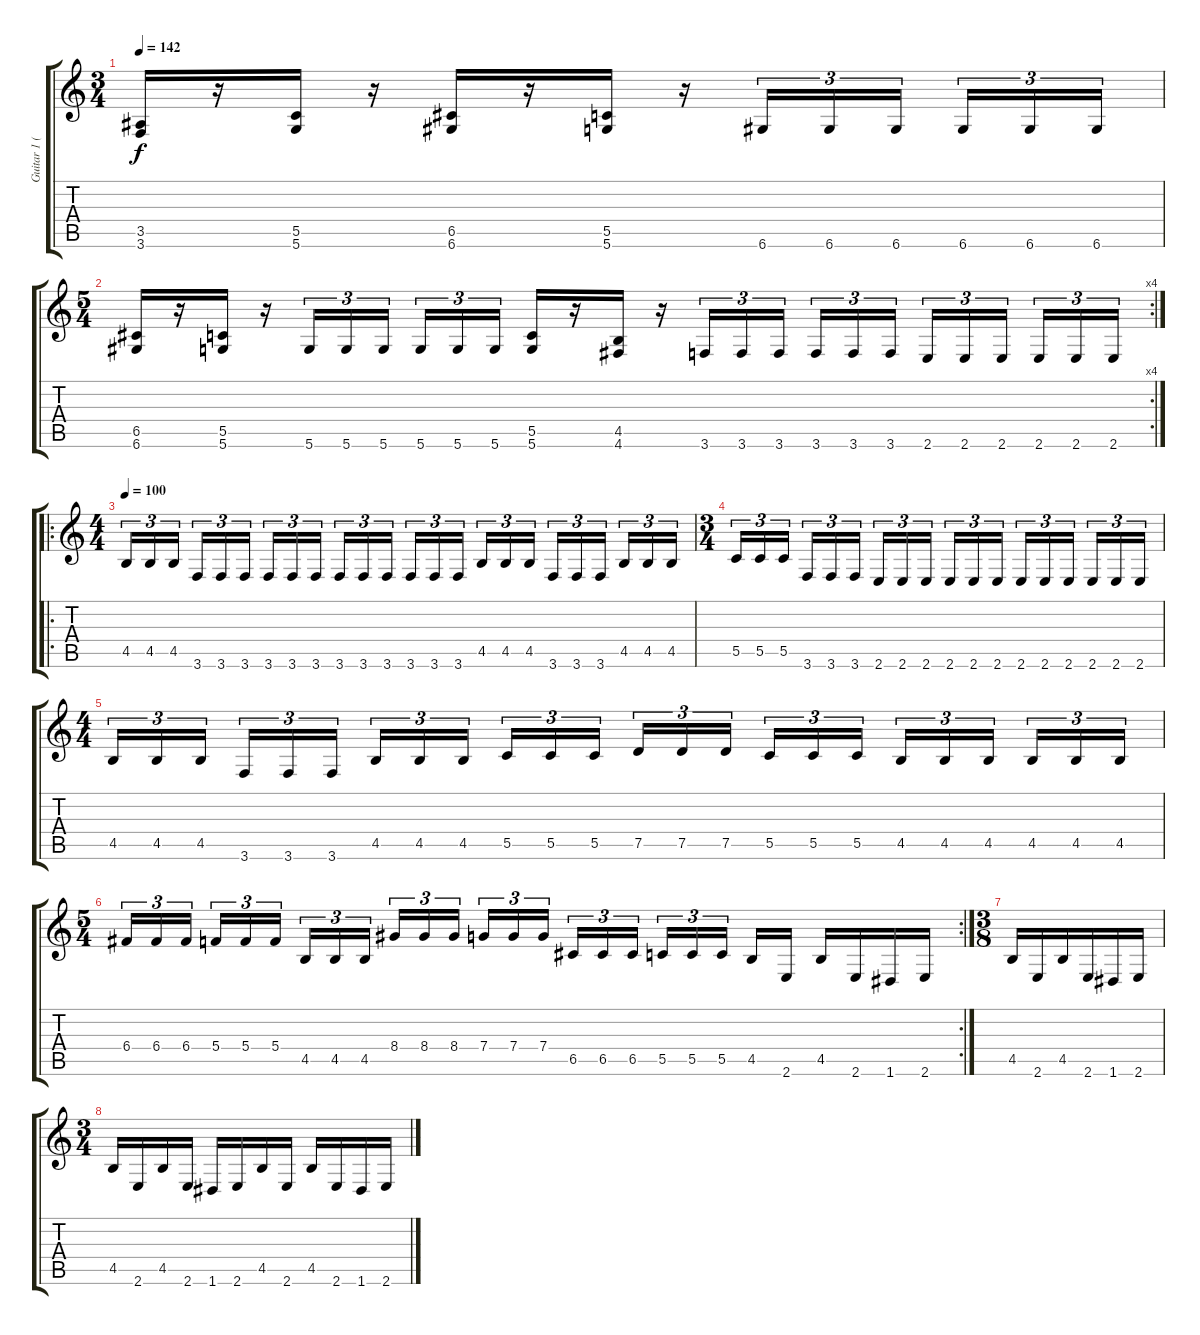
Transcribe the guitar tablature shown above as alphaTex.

\track ("Guitar 1 (Erik)" "Guitar 1 (") {instrument distortionguitar}
\staff {score tabs}
\tuning (D4 A3 F3 C3 G2 D2) {hide}
\ts (3 4)
\tempo 142
\clef g2
\ks c
(3.5 3.6).16{dy f} r.16 (5.5 5.6).16 r.16 (6.5 6.6).16 r.16 (5.5 5.6).16 r.16 6.6.16{tu (3 2)} 6.6.16{tu (3 2)} 6.6.16{tu (3 2)} 6.6.16{tu (3 2)} 6.6.16{tu (3 2)} 6.6.16{tu (3 2)} |
\rc 4
\ts (5 4)
(6.5 6.6).16 r.16 (5.5 5.6).16 r.16 5.6.16{tu (3 2)} 5.6.16{tu (3 2)} 5.6.16{tu (3 2)} 5.6.16{tu (3 2)} 5.6.16{tu (3 2)} 5.6.16{tu (3 2)} (5.5 5.6).16 r.16 (4.5 4.6).16 r.16 3.6.16{tu (3 2)} 3.6.16{tu (3 2)} 3.6.16{tu (3 2)} 3.6.16{tu (3 2)} 3.6.16{tu (3 2)} 3.6.16{tu (3 2)} 2.6.16{tu (3 2)} 2.6.16{tu (3 2)} 2.6.16{tu (3 2)} 2.6.16{tu (3 2)} 2.6.16{tu (3 2)} 2.6.16{tu (3 2)} |
\ro
\ts (4 4)
\tempo 100
4.5.16{tu (3 2)} 4.5.16{tu (3 2)} 4.5.16{tu (3 2)} 3.6.16{tu (3 2)} 3.6.16{tu (3 2)} 3.6.16{tu (3 2)} 3.6.16{tu (3 2)} 3.6.16{tu (3 2)} 3.6.16{tu (3 2)} 3.6.16{tu (3 2)} 3.6.16{tu (3 2)} 3.6.16{tu (3 2)} 3.6.16{tu (3 2)} 3.6.16{tu (3 2)} 3.6.16{tu (3 2)} 4.5.16{tu (3 2)} 4.5.16{tu (3 2)} 4.5.16{tu (3 2)} 3.6.16{tu (3 2)} 3.6.16{tu (3 2)} 3.6.16{tu (3 2)} 4.5.16{tu (3 2)} 4.5.16{tu (3 2)} 4.5.16{tu (3 2)} |
\ts (3 4)
5.5.16{tu (3 2)} 5.5.16{tu (3 2)} 5.5.16{tu (3 2)} 3.6.16{tu (3 2)} 3.6.16{tu (3 2)} 3.6.16{tu (3 2)} 2.6.16{tu (3 2)} 2.6.16{tu (3 2)} 2.6.16{tu (3 2)} 2.6.16{tu (3 2)} 2.6.16{tu (3 2)} 2.6.16{tu (3 2)} 2.6.16{tu (3 2)} 2.6.16{tu (3 2)} 2.6.16{tu (3 2)} 2.6.16{tu (3 2)} 2.6.16{tu (3 2)} 2.6.16{tu (3 2)} |
\ts (4 4)
4.5.16{tu (3 2)} 4.5.16{tu (3 2)} 4.5.16{tu (3 2)} 3.6.16{tu (3 2)} 3.6.16{tu (3 2)} 3.6.16{tu (3 2)} 4.5.16{tu (3 2)} 4.5.16{tu (3 2)} 4.5.16{tu (3 2)} 5.5.16{tu (3 2)} 5.5.16{tu (3 2)} 5.5.16{tu (3 2)} 7.5.16{tu (3 2)} 7.5.16{tu (3 2)} 7.5.16{tu (3 2)} 5.5.16{tu (3 2)} 5.5.16{tu (3 2)} 5.5.16{tu (3 2)} 4.5.16{tu (3 2)} 4.5.16{tu (3 2)} 4.5.16{tu (3 2)} 4.5.16{tu (3 2)} 4.5.16{tu (3 2)} 4.5.16{tu (3 2)} |
\rc 2
\ts (5 4)
6.4.16{tu (3 2)} 6.4.16{tu (3 2)} 6.4.16{tu (3 2)} 5.4.16{tu (3 2)} 5.4.16{tu (3 2)} 5.4.16{tu (3 2)} 4.5.16{tu (3 2)} 4.5.16{tu (3 2)} 4.5.16{tu (3 2)} 8.4.16{tu (3 2)} 8.4.16{tu (3 2)} 8.4.16{tu (3 2)} 7.4.16{tu (3 2)} 7.4.16{tu (3 2)} 7.4.16{tu (3 2)} 6.5.16{tu (3 2)} 6.5.16{tu (3 2)} 6.5.16{tu (3 2)} 5.5.16{tu (3 2)} 5.5.16{tu (3 2)} 5.5.16{tu (3 2)} 4.5.16 2.6.16 4.5.16 2.6.16 1.6.16 2.6.16 |
\ts (3 8)
4.5.16 2.6.16 4.5.16 2.6.16 1.6.16 2.6.16 |
\ts (3 4)
4.5.16 2.6.16 4.5.16 2.6.16 1.6.16 2.6.16 4.5.16 2.6.16 4.5.16 2.6.16 1.6.16 2.6.16
